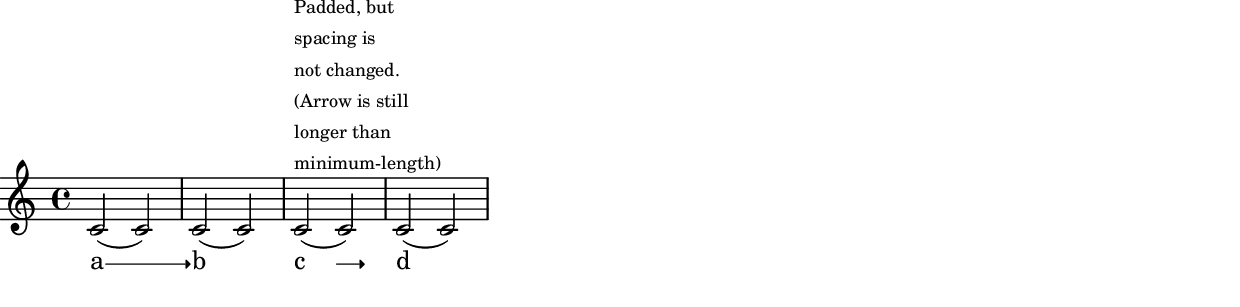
%% Generated by lilypond-book
%% Options: [exampleindent=10.16\mm,indent=0\mm,line-width=160\mm,paper-height=845.047\pt,paper-width=597.508\pt,papersize='(cons (* 597.508 pt) (* 845.047 pt))]
\include "lilypond-book-preamble.ly"


% ****************************************************************
% Start cut-&-pastable-section
% ****************************************************************

#(ly:set-option 'eps-box-padding 3.000000)



\paper {
  #(set-paper-size '(cons (* 597.508 pt) (* 845.047 pt)))
  indent = 0\mm
  line-width = 160\mm
  % offset the left padding, also add 1mm as lilypond creates cropped
  % images with a little space on the right
  line-width = #(- line-width (* mm  3.000000) (* mm 1))
}

\layout {
  
}




% ****************************************************************
% ly snippet:
% ****************************************************************
\sourcefilename "/lilypond-2.25.15/input/regression/vowel-transition-padding.ly"
\sourcefileline 0
\version "2.21.0"
\header {
  texidoc = "Padding does not cause @code{VowelTransition}s to become
shorter than @code{minimum-length}.  Instead, space is added if
necessary leaving the arrow at @code{minimum-length}."
  }

\layout {
  ragged-right = ##t
}

\score {
  {
    \relative {
      c'2( c) |
      c( c) |
      c( ^\markup { \left-column { \tiny {
          "Padded, but"
          "spacing is"
          "not changed."
          "(Arrow is still"
          "longer than"
          "minimum-length)" } } } c) |
      c( c) | \break
      c c |
      c ^\markup { \left-column { \tiny {
          "Space is added"
          "to allow for"
          "padding. Arrow"
          "is drawn at"
          "minimum-length" } } } c |
    }

    \addlyrics {
      a \vowelTransition b
      \once \override VowelTransition.bound-details.left.padding = #3
      \once \override VowelTransition.bound-details.right.padding = #3
      c \vowelTransition d
      eeeee \vowelTransition fffff
      \once \override VowelTransition.bound-details.left.padding = #3
      \once \override VowelTransition.bound-details.right.padding = #3
      ggggg \vowelTransition hhhhh
    }
  }
}



% ****************************************************************
% end ly snippet
% ****************************************************************
